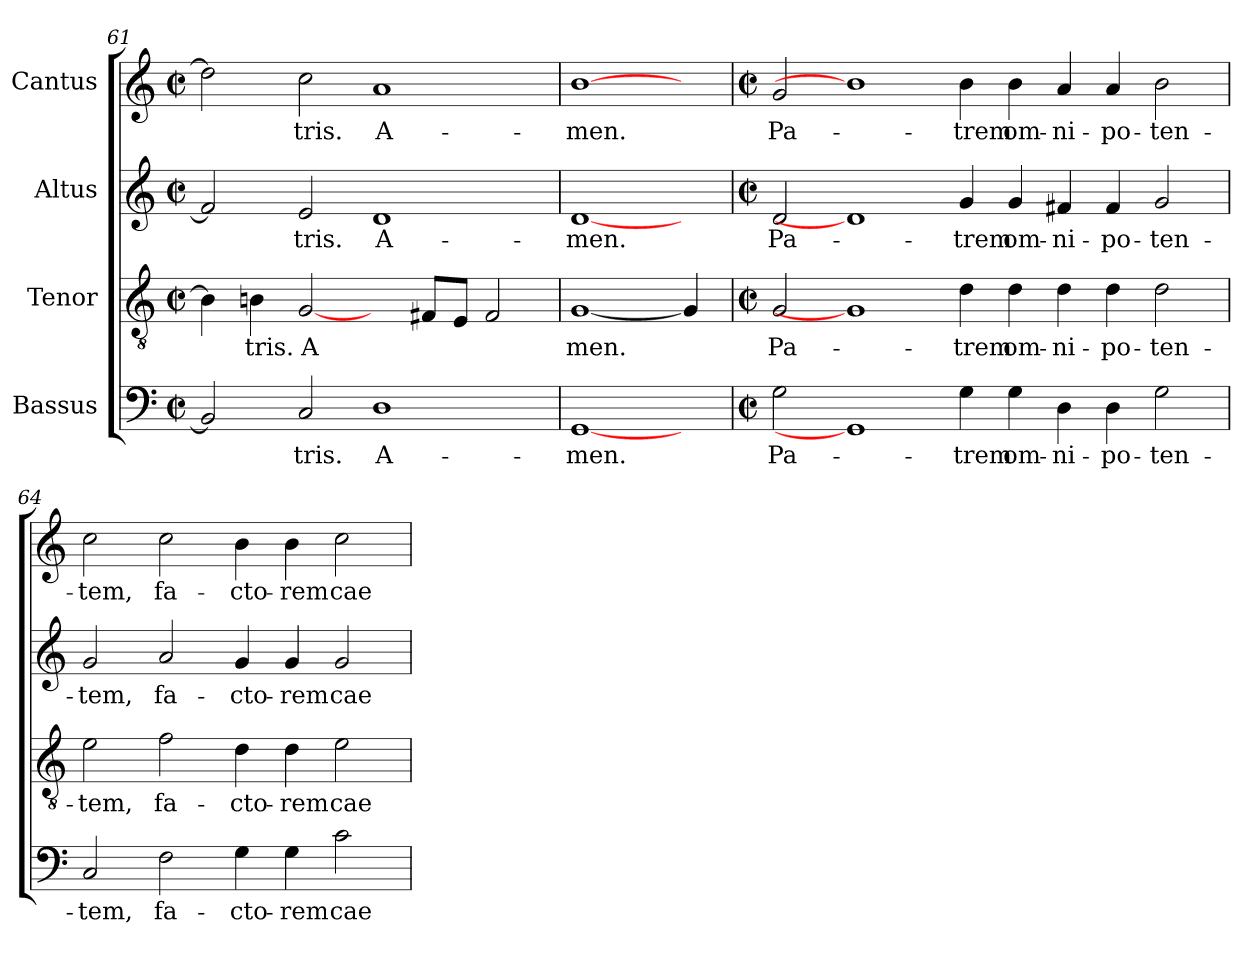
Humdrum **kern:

**kern	**text	**kern	**text	**kern	**text	**kern	**text
*part4	*part4	*part3	*part3	*part2	*part2	*part1	*part1
*staff4	*staff4	*staff3	*staff3	*staff2	*staff2	*staff1	*staff1
*I"Bassus	*	*I"Tenor	*	*I"Altus	*	*I"Cantus	*
*clefF4	*	*clefGv2	*	*clefG2	*	*clefG2	*
*k[]	*	*k[]	*	*k[]	*	*k[]	*
*C:	*	*C:	*	*C:	*	*C:	*
*M2/2	*	*M2/2	*	*M2/2	*	*M2/2	*
*met(c|)	*	*met(c|)	*	*met(c|)	*	*met(c|)	*
=61	=61	=61	=61	=61	=61	=61	=61
!	!LO:LY:b:cj	!	!LO:LY:b	!	!LO:LY:b:cj	!	!LO:LY:b:cj
2BB-/]	--	4B-\]	--	2f/]	--	2dd\]	--
!	!	!	!LO:LY:b	!	!	!	!
.	.	4B\	-tris.	.	.	.	.
!	!LO:LY:b:cj	!	!LO:LY:b	!	!LO:LY:b:cj	!	!LO:LY:b:cj
2C/	-tris.	[2G/	A-	2e/	-tris.	2cc\	-tris.
!	!LO:LY:b:cj	!	!	!	!LO:LY:b:cj	!	!LO:LY:b:cj
1D	A-	4ryy	.	1d	A-	1a	A-
!	!	!	!LO:LY:b	!	!	!	!
.	.	8F#X/L	--	.	.	.	.
!	!	!	!LO:LY:b	!	!	!	!
.	.	8E/J	--	.	.	.	.
!	!	!	!LO:LY:b	!	!	!	!
.	.	2F#/	--	.	.	.	.
=62	=62	=62	=62	=62	=62	=62	=62
!	!LO:LY:b:cj	!	!LO:LY:b	!	!LO:LY:b:cj	!	!LO:LY:b:cj
[1GG	-men.	[1G	-men.	[1d	-men.	[1b	-men.
4ryy	.	4G/]	.	4ryy	.	4ryy	.
!!LO:PB:g=z
=63!	=63!	=63!	=63!	=63!	=63!	=63!	=63!
*M2/2	*	*M2/2	*	*M2/2	*	*M2/2	*
*met(c|)	*	*met(c|)	*	*met(c|)	*	*met(c|)	*
!	!LO:LY:b:cj	!	!LO:LY:b	!	!LO:LY:b:cj	!	!LO:LY:b:cj
2G\	Pa-	2G/	Pa-	2d/	Pa-	2g/	Pa-
1GG]	.	1G]	.	1d]	.	1b]	.
!	!LO:LY:b:cj	!	!LO:LY:b	!	!LO:LY:b:cj	!	!LO:LY:b:cj
4G\	-trem	4d\	-trem	4g/	-trem	4b\	-trem
!	!LO:LY:b:cj	!	!LO:LY:b	!	!LO:LY:b:cj	!	!LO:LY:b:cj
4G\	om-	4d\	om-	4g/	om-	4b\	om-
!	!LO:LY:b:cj	!	!LO:LY:b	!	!LO:LY:b:cj	!	!LO:LY:b:cj
4D\	-ni-	4d\	-ni-	4f#X/	-ni-	4a/	-ni-
!	!LO:LY:b:cj	!	!LO:LY:b	!	!LO:LY:b:cj	!	!LO:LY:b:cj
4D\	-po-	4d\	-po-	4f#/	-po-	4a/	-po-
!	!LO:LY:b:cj	!	!LO:LY:b	!	!LO:LY:b:cj	!	!LO:LY:b:cj
2G\	-ten-	2d\	-ten-	2g/	-ten-	2b\	-ten-
=64	=64	=64	=64	=64	=64	=64	=64
!	!LO:LY:b:cj	!	!LO:LY:b	!	!LO:LY:b:cj	!	!LO:LY:b:cj
2C/	-tem,	2e\	-tem,	2g/	-tem,	2cc\	-tem,
!	!LO:LY:b:cj	!	!LO:LY:b	!	!LO:LY:b:cj	!	!LO:LY:b:cj
2F\	fa-	2f\	fa-	2a/	fa-	2cc\	fa-
!	!LO:LY:b:cj	!	!LO:LY:b	!	!LO:LY:b:cj	!	!LO:LY:b:cj
4G\	-cto-	4d\	-cto-	4g/	-cto-	4b\	-cto-
!	!LO:LY:b:cj	!	!LO:LY:b	!	!LO:LY:b:cj	!	!LO:LY:b:cj
4G\	-rem	4d\	-rem	4g/	-rem	4b\	-rem
!	!LO:LY:b:cj	!	!LO:LY:b	!	!LO:LY:b:cj	!	!LO:LY:b:cj
2c\	cae-	2e\	cae-	2g/	cae-	2cc\	cae-
=	=	=	=	=	=	=	=
*-	*-	*-	*-	*-	*-	*-	*-
